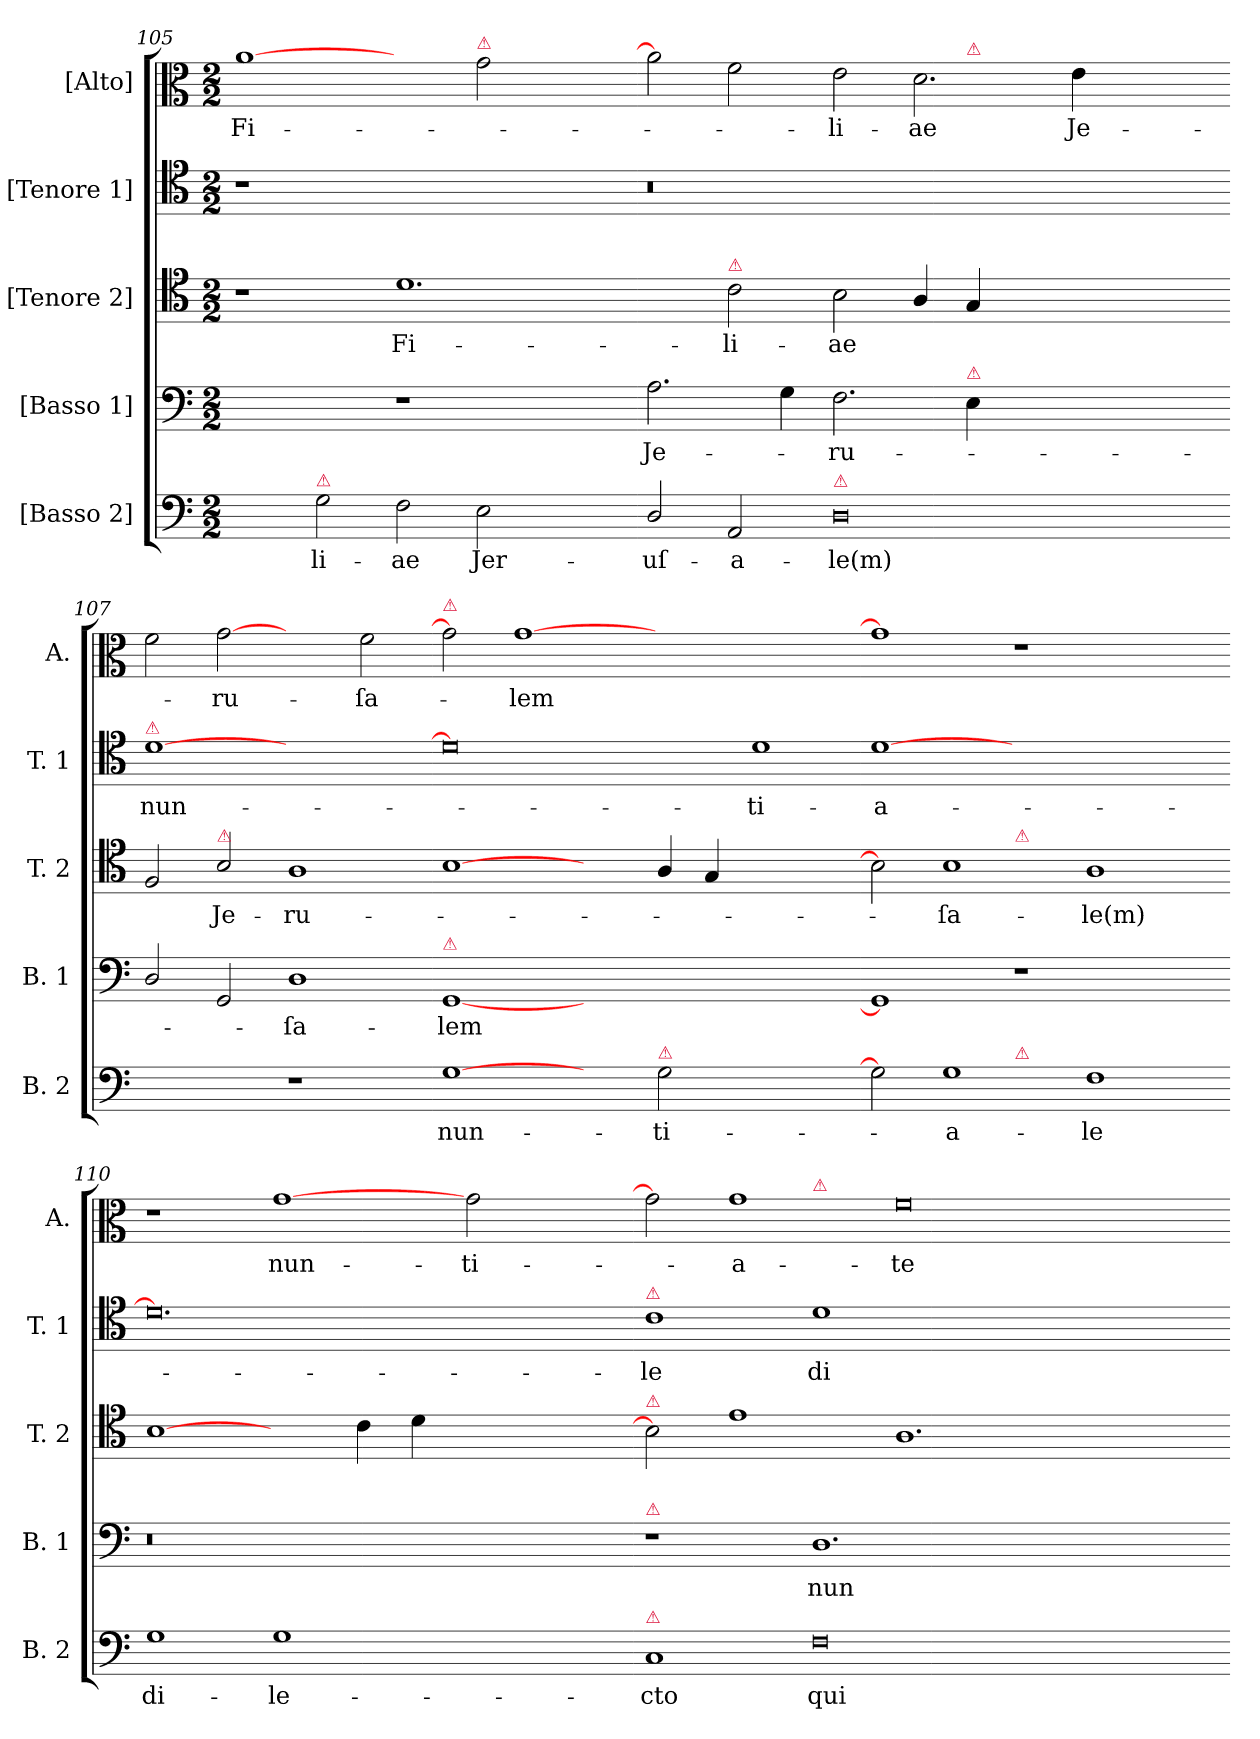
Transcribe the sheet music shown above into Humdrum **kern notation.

**kern	**text	**kern	**text	**kern	**text	**kern	**text	**kern	**text
*part5	*part5	*part4	*part4	*part3	*part3	*part2	*part2	*part1	*part1
*staff5	*staff5	*staff4	*staff4	*staff3	*staff3	*staff2	*staff2	*staff1	*staff1
*I"[Basso 2]	*	*I"[Basso 1]	*	*I"[Tenore 2]	*	*I"[Tenore 1]	*	*I"[Alto]	*
*I'B. 2	*	*I'B. 1	*	*I'T. 2	*	*I'T. 1	*	*I'A.	*
*clefF4	*	*clefF4	*	*clefC4	*	*clefC4	*	*clefC3	*
*k[]	*	*k[]	*	*k[]	*	*k[]	*	*k[]	*
*M2/2	*	*M2/2	*	*M2/2	*	*M2/2	*	*M2/2	*
=105	=105	=105	=105	=105	=105	=105	=105	=105	=105
2ryy	.	1ryy	.	1r	.	1r	.	[1a\	Fi-
!LO:TX:a:color=crimson:t=⚠	!	!	!	!	!	!	!	!	!
2G\	-li-	.	.	.	.	.	.	.	.
2F\	-ae	1r	.	1.d\	Fi-	1.ryy	.	2ryy	.
!	!	!	!	!	!	!	!	!LO:TX:a:color=crimson:t=⚠	!
2E\	Jer-	.	.	.	.	.	.	2g\	.
2ryy	.	2ryy	.	.	.	.	.	2ryy	.
=106-	=106-	=106-	=106-	=106-	=106-	=106-	=106-	=106-	=106-
*	*	*	*	*	*	*	*	*^	*
2D/	-uſ-	2.A\	Je-	2ryy	.	0.r	.	2a\]	1..ryy	.
!	!	!	!	!LO:TX:a:color=crimson:t=⚠	!	!	!	!	!	!
2AA/	-a-	.	.	2c\	-li-	.	.	2f\	.	.
.	.	4G\	.	.	.	.	.	.	.	.
!LO:TX:a:color=crimson:t=⚠	!	!	!	!	!	!	!	!	!	!
0D\	-le(m)	2.F\	-ru-	2B\	-ae	.	.	2e\	.	-li-
.	.	.	.	4A/	.	.	.	2.d\	.	-ae
!	!	!	!	!	!	!	!	!	!LO:TX:a:color=crimson:t=⚠	!
!	!	!LO:TX:a:color=crimson:t=⚠	!	!	!	!	!	!	!	!
.	.	4E\	.	4G/	.	.	.	.	1ryy	.
.	.	1ryy	.	1ryy	.	.	.	.	.	.
.	.	.	.	.	.	.	.	4e\	.	Je-
.	.	.	.	.	.	.	.	2ryy	.	.
.	.	.	.	.	.	.	.	.	4ryy	.
=107-	=107-	=107-	=107-	=107-	=107-	=107-	=107-	=107-	=107-	=107-
!	!	!	!	!	!	!LO:TX:a:color=crimson:t=⚠	!	!	!	!
*	*	*	*	*	*	*	*	*v	*v	*
1ryy	.	2D/	.	2F/	.	[1d\	nun-	2f\	.
!	!	!	!	!LO:TX:a:color=crimson:t=⚠	!	!	!	!	!
.	.	2GG/	.	2B/	Je-	.	.	[2g\	-ru-
1r	.	1D\	-ſa-	1A\	-ru-	1ryy	.	2ryy	.
.	.	.	.	.	.	.	.	2f\	-ſa-
=108-	=108-	=108-	=108-	=108-	=108-	=108-	=108-	=108-	=108-
!	!	!	!	!	!	!	!	!LO:TX:a:color=crimson:t=⚠	!
!	!	!LO:TX:a:color=crimson:t=⚠	!	!	!	!	!	!	!
[1G\	nun-	[1GG/	-lem	[1B\	.	0d\]	.	2g\]	.
.	.	.	.	.	.	.	.	[1g\	-lem
2ryy	.	0ryy	.	2ryy	.	.	.	.	.
!LO:TX:a:color=crimson:t=⚠	!	!	!	!	!	!	!	!	!
2G\	-ti-	.	.	4A/	.	.	.	1.ryy	.
.	.	.	.	4G/	.	.	.	.	.
1ryy	.	.	.	1ryy	.	1d\	-ti-	.	.
=109-	=109-	=109-	=109-	=109-	=109-	=109-	=109-	=109-	=109-
*^	*	*	*	*^	*	*	*	*	*
2G\]	1ryy	.	1GG/]	.	2B\]	1ryy	.	[1d\	-a-	1g\]	.
1G\	.	-a-	.	.	1B\	.	-ſa-	.	.	.	.
!	!	!	!	!	!	!LO:TX:a:color=crimson:t=⚠	!	!	!	!	!
!	!LO:TX:a:color=crimson:t=⚠	!	!	!	!	!	!	!	!	!	!
.	1.ryy	.	1r	.	.	1.ryy	.	1.ryy	.	1r	.
1F\	.	-le	.	.	1A\	.	-le(m)	.	.	.	.
.	.	.	2ryy	.	.	.	.	.	.	2ryy	.
*v	*v	*	*	*	*v	*v	*	*	*	*	*
=110-	=110-	=110-	=110-	=110-	=110-	=110-	=110-	=110-	=110-
1G\	di-	0.r	.	[1B\	.	0.d\]	.	1r	.
1G\	-le-	.	.	2ryy	.	.	.	[1g\	nun-
.	.	.	.	4c\	.	.	.	.	.
.	.	.	.	4d\	.	.	.	.	.
1ryy	.	.	.	1ryy	.	.	.	2g\	-ti-
.	.	.	.	.	.	.	.	2ryy	.
=111-	=111-	=111-	=111-	=111-	=111-	=111-	=111-	=111-	=111-
!	!	!	!	!	!	!	!	!LO:TX:a:color=crimson:t=⚠	!
!	!	!	!	!	!	!LO:TX:a:color=crimson:t=⚠	!	!	!
!	!	!	!	!LO:TX:a:color=crimson:t=⚠	!	!	!	!	!
!	!	!LO:TX:a:color=crimson:t=⚠	!	!	!	!	!	!	!
!LO:TX:a:color=crimson:t=⚠	!	!	!	!	!	!	!	!	!
*	*	*	*	*	*	*	*	*^	*
1C/	-cto	1r	.	2B\]	.	1c\	-le	2g\]	1ryy	.
.	.	.	.	1e\	.	.	.	1g\	.	-a-
!	!	!	!	!	!	!	!	!	!LO:TX:a:color=crimson:t=⚠	!
0F\	qui-	1.D\	nun-	.	.	1d\	di-	.	1ryy	.
.	.	.	.	1.A\	.	.	.	0f\	.	-te
.	.	.	.	.	.	1.ryy	.	.	1.ryy	.
.	.	1ryy	.	.	.	.	.	.	.	.
2ryy	.	.	.	2ryy	.	.	.	.	.	.
*	*	*	*	*	*	*	*	*v	*v	*
=-	=-	=-	=-	=-	=-	=-	=-	=-	=-
*-	*-	*-	*-	*-	*-	*-	*-	*-	*-
